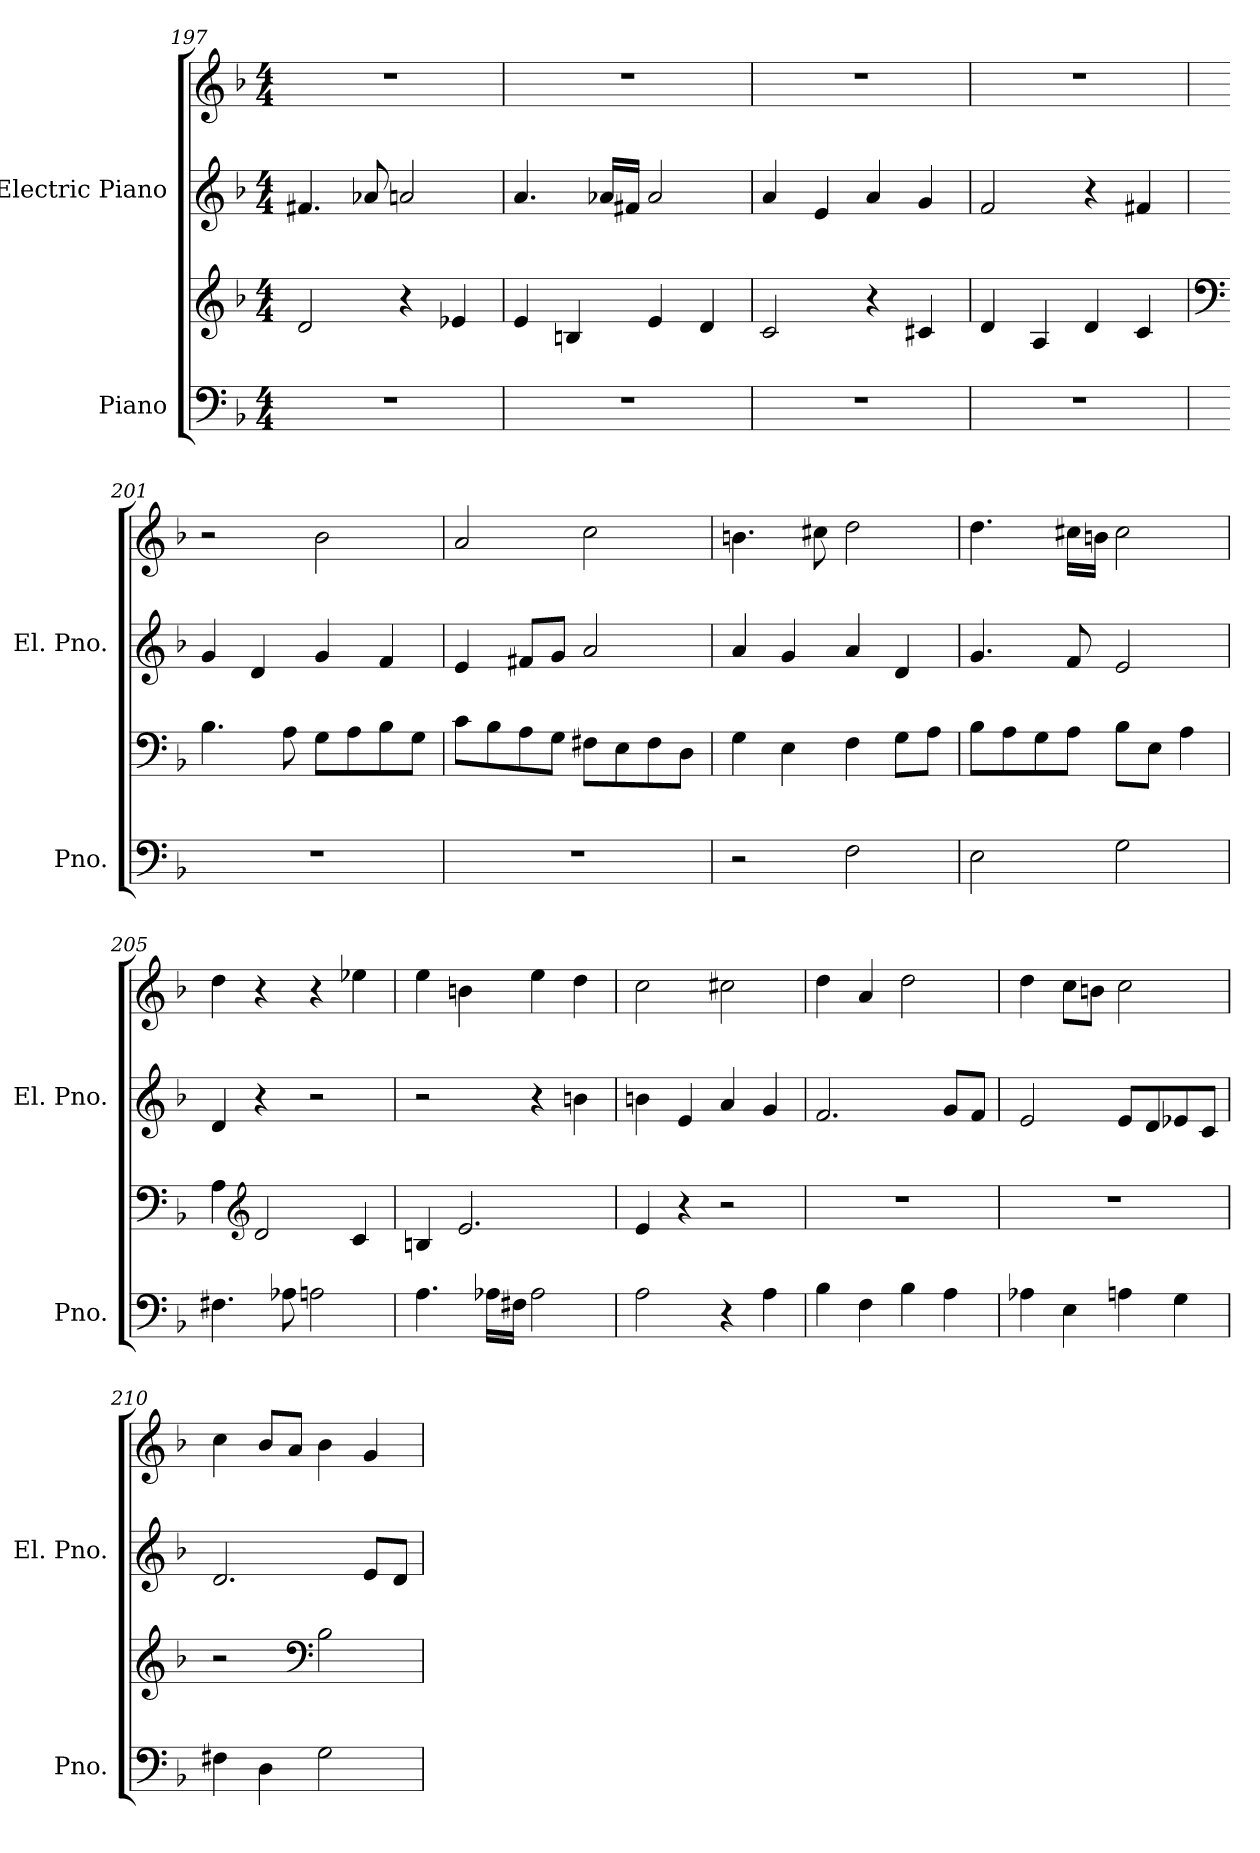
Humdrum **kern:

**kern	**kern	**kern	**kern
*part2	*part2	*part1	*part1
*staff4	*staff3	*staff2	*staff1
*I"Piano	*	*I"Electric Piano	*
*I'Pno.	*	*I'El. Pno.	*
*clefF4	*clefG2	*clefG2	*clefG2
*k[b-]	*k[b-]	*k[b-]	*k[b-]
*M4/4	*M4/4	*M4/4	*M4/4
=197	=197	=197	=197
1r	2d/	4.f#X/	1r
.	.	8a-X/	.
.	4r	2an/	.
.	4e-X/	.	.
=198	=198	=198	=198
1r	4e/	4.a/	1r
.	4Bn/	.	.
.	.	16a-X/LL	.
.	.	16f#X/JJ	.
.	4e/	2a-/	.
.	4d/	.	.
=199	=199	=199	=199
1r	2c/	4a/	1r
.	.	4e/	.
.	4r	4a/	.
.	4c#X/	4g/	.
=200	=200	=200	=200
1r	4d/	2f/	1r
.	4A/	.	.
.	4d/	4r	.
.	4c/	4f#X/	.
!!LO:LB:g=z
=201	=201	=201	=201
*	*clefF4	*	*
1r	4.B-\	4g/	2r
.	.	4d/	.
.	8A\	.	.
.	8G\L	4g/	2b-\
.	8A\	.	.
.	8B-\	4f/	.
.	8G\J	.	.
=202	=202	=202	=202
1r	8c\L	4e/	2a/
.	8B-\	.	.
.	8A\	8f#X/L	.
.	8G\J	8g/J	.
.	8F#X\L	2a/	2cc\
.	8E\	.	.
.	8F#\	.	.
.	8D\J	.	.
=203	=203	=203	=203
2r	4G\	4a/	4.bn\
.	4E\	4g/	.
.	.	.	8cc#X\
2F\	4F\	4a/	2dd\
.	8G\L	4d/	.
.	8A\J	.	.
=204	=204	=204	=204
2E\	8B-\L	4.g/	4.dd\
.	8A\	.	.
.	8G\	.	.
.	8A\J	8f/	16cc#X\LL
.	.	.	16bn\JJ
2G\	8B-\L	2e/	2cc#\
.	8E\J	.	.
.	4A\	.	.
=205	=205	=205	=205
4.F#X\	4A\	4d/	4dd\
*	*clefG2	*	*
.	2d/	4r	4r
8A-X\	.	.	.
2An\	.	2r	4r
.	4c/	.	4ee-X\
!!LO:LB:g=z
=206	=206	=206	=206
4.A\	4Bn/	2r	4ee\
.	2.e/	.	4bn\
16A-X\LL	.	.	.
16F#X\JJ	.	.	.
2A-\	.	4r	4ee\
.	.	4bn\	4dd\
=207	=207	=207	=207
2A\	4e/	4bn\	2cc\
.	4r	4e/	.
4r	2r	4a/	2cc#X\
4A\	.	4g/	.
=208	=208	=208	=208
4B-\	1r	2.f/	4dd\
4F\	.	.	4a/
4B-\	.	.	2dd\
4A\	.	8g/L	.
.	.	8f/J	.
=209	=209	=209	=209
4A-X\	1r	2e/	4dd\
4E\	.	.	8cc\L
.	.	.	8bn\J
4An\	.	8e/L	2cc\
.	.	8d/	.
4G\	.	8e-X/	.
.	.	8c/J	.
=210	=210	=210	=210
4F#X\	2r	2.d/	4cc\
4D\	.	.	8b-/L
.	.	.	8a/J
*	*clefF4	*	*
2G\	2B-\	.	4b-\
.	.	8e/L	4g/
.	.	8d/J	.
=	=	=	=
*-	*-	*-	*-
